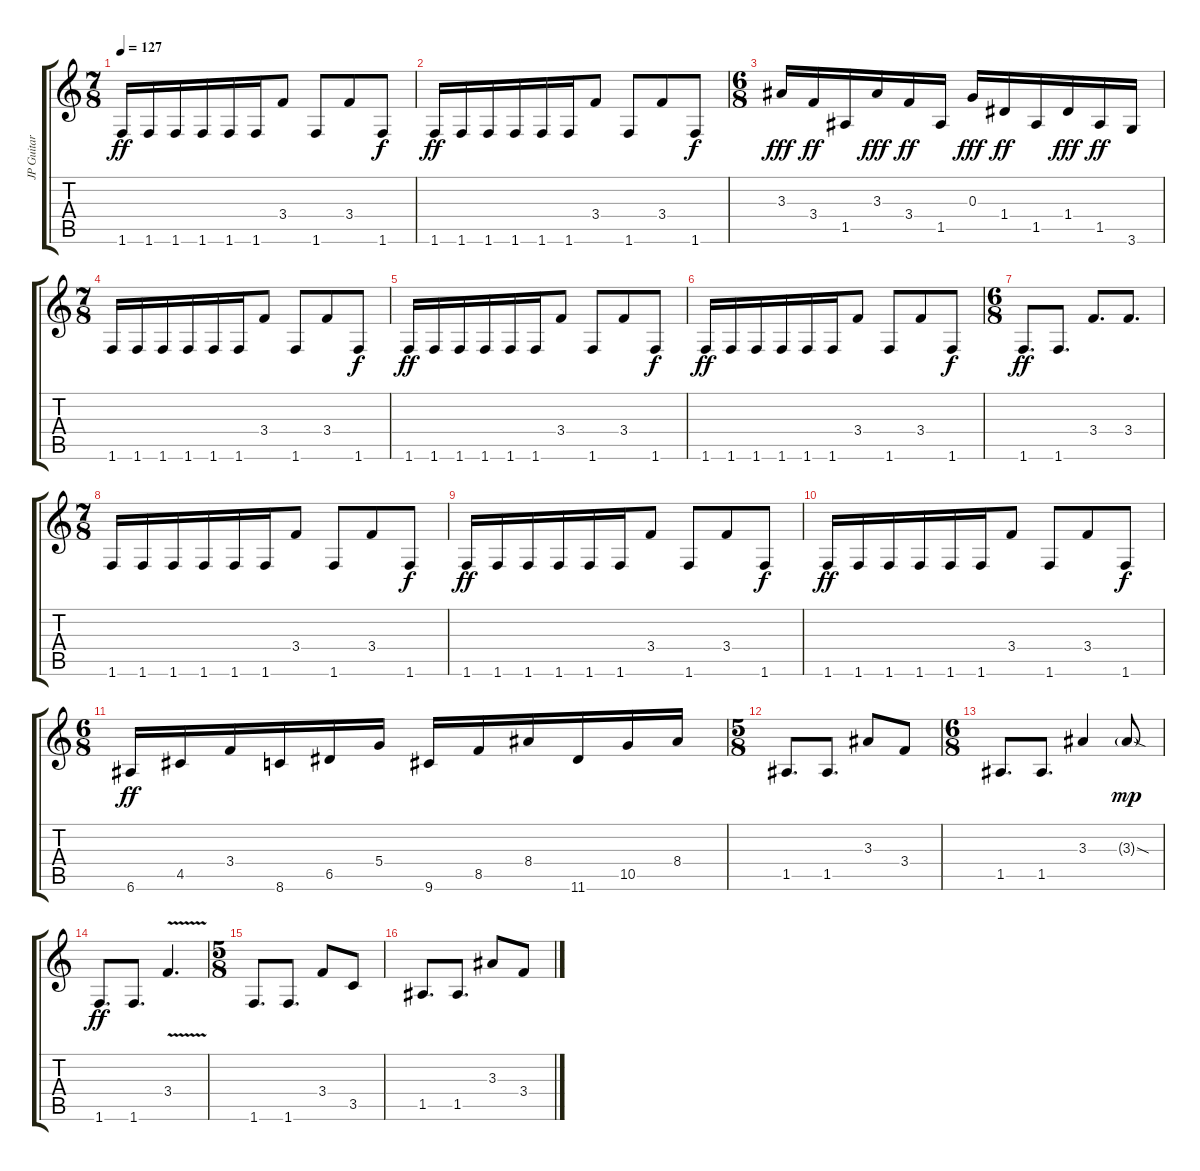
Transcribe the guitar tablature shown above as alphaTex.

\track ("JP Guitar 1" "JP Guitar ") {instrument distortionguitar}
\staff {score tabs}
\tuning (E4 B3 G3 D3 A2 E2) {hide}
\ts (7 8)
\tempo 127
\clef g2
\ks c
1.6.16{dy ff} 1.6.16 1.6.16 1.6.16 1.6.16 1.6.16 3.4.8 1.6.8 3.4.8 1.6.8{dy f} |
1.6.16{dy ff} 1.6.16 1.6.16 1.6.16 1.6.16 1.6.16 3.4.8 1.6.8 3.4.8 1.6.8{dy f} |
\ts (6 8)
3.3.16{dy fff} 3.4.16{dy ff} 1.5.16 3.3.16{dy fff} 3.4.16{dy ff} 1.5.16 0.3.16{dy fff} 1.4.16{dy ff} 1.5.16 1.4.16{dy fff} 1.5.16{dy ff} 3.6.16 |
\ts (7 8)
1.6.16 1.6.16 1.6.16 1.6.16 1.6.16 1.6.16 3.4.8 1.6.8 3.4.8 1.6.8{dy f} |
1.6.16{dy ff} 1.6.16 1.6.16 1.6.16 1.6.16 1.6.16 3.4.8 1.6.8 3.4.8 1.6.8{dy f} |
1.6.16{dy ff} 1.6.16 1.6.16 1.6.16 1.6.16 1.6.16 3.4.8 1.6.8 3.4.8 1.6.8{dy f} |
\ts (6 8)
1.6.8{d dy ff} 1.6.8{d} 3.4.8{d} 3.4.8{d} |
\ts (7 8)
1.6.16 1.6.16 1.6.16 1.6.16 1.6.16 1.6.16 3.4.8 1.6.8 3.4.8 1.6.8{dy f} |
1.6.16{dy ff} 1.6.16 1.6.16 1.6.16 1.6.16 1.6.16 3.4.8 1.6.8 3.4.8 1.6.8{dy f} |
1.6.16{dy ff} 1.6.16 1.6.16 1.6.16 1.6.16 1.6.16 3.4.8 1.6.8 3.4.8 1.6.8{dy f} |
\ts (6 8)
6.6.16{dy ff} 4.5.16 3.4.16 8.6.16 6.5.16 5.4.16 9.6.16 8.5.16 8.4.16 11.6.16 10.5.16 8.4.16 |
\ts (5 8)
1.5.8{d} 1.5.8{d} 3.3.8 3.4.8 |
\ts (6 8)
1.5.8{d} 1.5.8{d} 3.3.4 3.3{sod g}.8{dy mp} |
1.6.8{d dy ff} 1.6.8{d} 3.4{v}.4{d} |
\ts (5 8)
1.6.8{d} 1.6.8{d} 3.4.8 3.5.8 |
1.5.8{d} 1.5.8{d} 3.3.8 3.4.8
